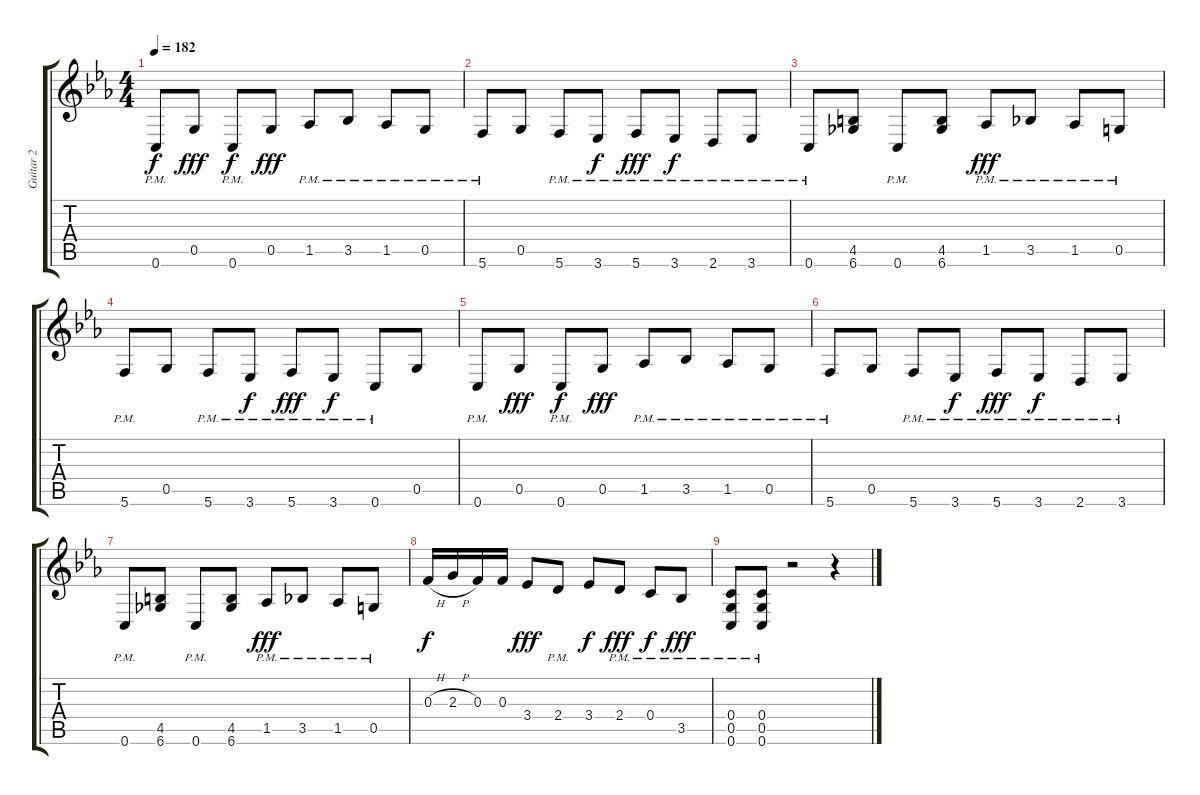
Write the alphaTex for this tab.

\track ("Guitar 2" "Guitar 2") {instrument distortionguitar}
\staff {score tabs}
\tuning (D4 A3 F3 C3 G2 C2) {hide}
\ts (4 4)
\tempo 182
\clef g2
\ks cminor
0.6{pm}.8{dy f} 0.5.8{dy fff} 0.6{pm}.8{dy f} 0.5.8{dy fff} 1.5{pm}.8 3.5{pm}.8 1.5{pm}.8 0.5{pm}.8 |
5.6{pm}.8 0.5.8 5.6{pm}.8 3.6{pm}.8{dy f} 5.6{pm}.8{dy fff} 3.6{pm}.8{dy f} 2.6{pm}.8 3.6{pm}.8 |
0.6{pm}.8 (4.5 6.6).8 0.6{pm}.8 (4.5 6.6).8 1.5{pm}.8{dy fff} 3.5{pm}.8 1.5{pm}.8 0.5{pm}.8 |
5.6{pm}.8 0.5.8 5.6{pm}.8 3.6{pm}.8{dy f} 5.6{pm}.8{dy fff} 3.6{pm}.8{dy f} 0.6{pm}.8 0.5.8 |
0.6{pm}.8 0.5.8{dy fff} 0.6{pm}.8{dy f} 0.5.8{dy fff} 1.5{pm}.8 3.5{pm}.8 1.5{pm}.8 0.5{pm}.8 |
5.6{pm}.8 0.5.8 5.6{pm}.8 3.6{pm}.8{dy f} 5.6{pm}.8{dy fff} 3.6{pm}.8{dy f} 2.6{pm}.8 3.6{pm}.8 |
0.6{pm}.8 (4.5 6.6).8 0.6{pm}.8 (4.5 6.6).8 1.5{pm}.8{dy fff} 3.5{pm}.8 1.5{pm}.8 0.5{pm}.8 |
0.3{h}.16{dy f} 2.3{h}.16 0.3.16 0.3.16 3.4.8{dy fff} 2.4{pm}.8 3.4.8{dy f} 2.4{pm}.8{dy fff} 0.4{pm}.8{dy f} 3.5{pm}.8{dy fff} |
(0.4{pm} 0.5{pm} 0.6{pm}).8 (0.4{pm} 0.5{pm} 0.6{pm}).8 r.2 r.4
